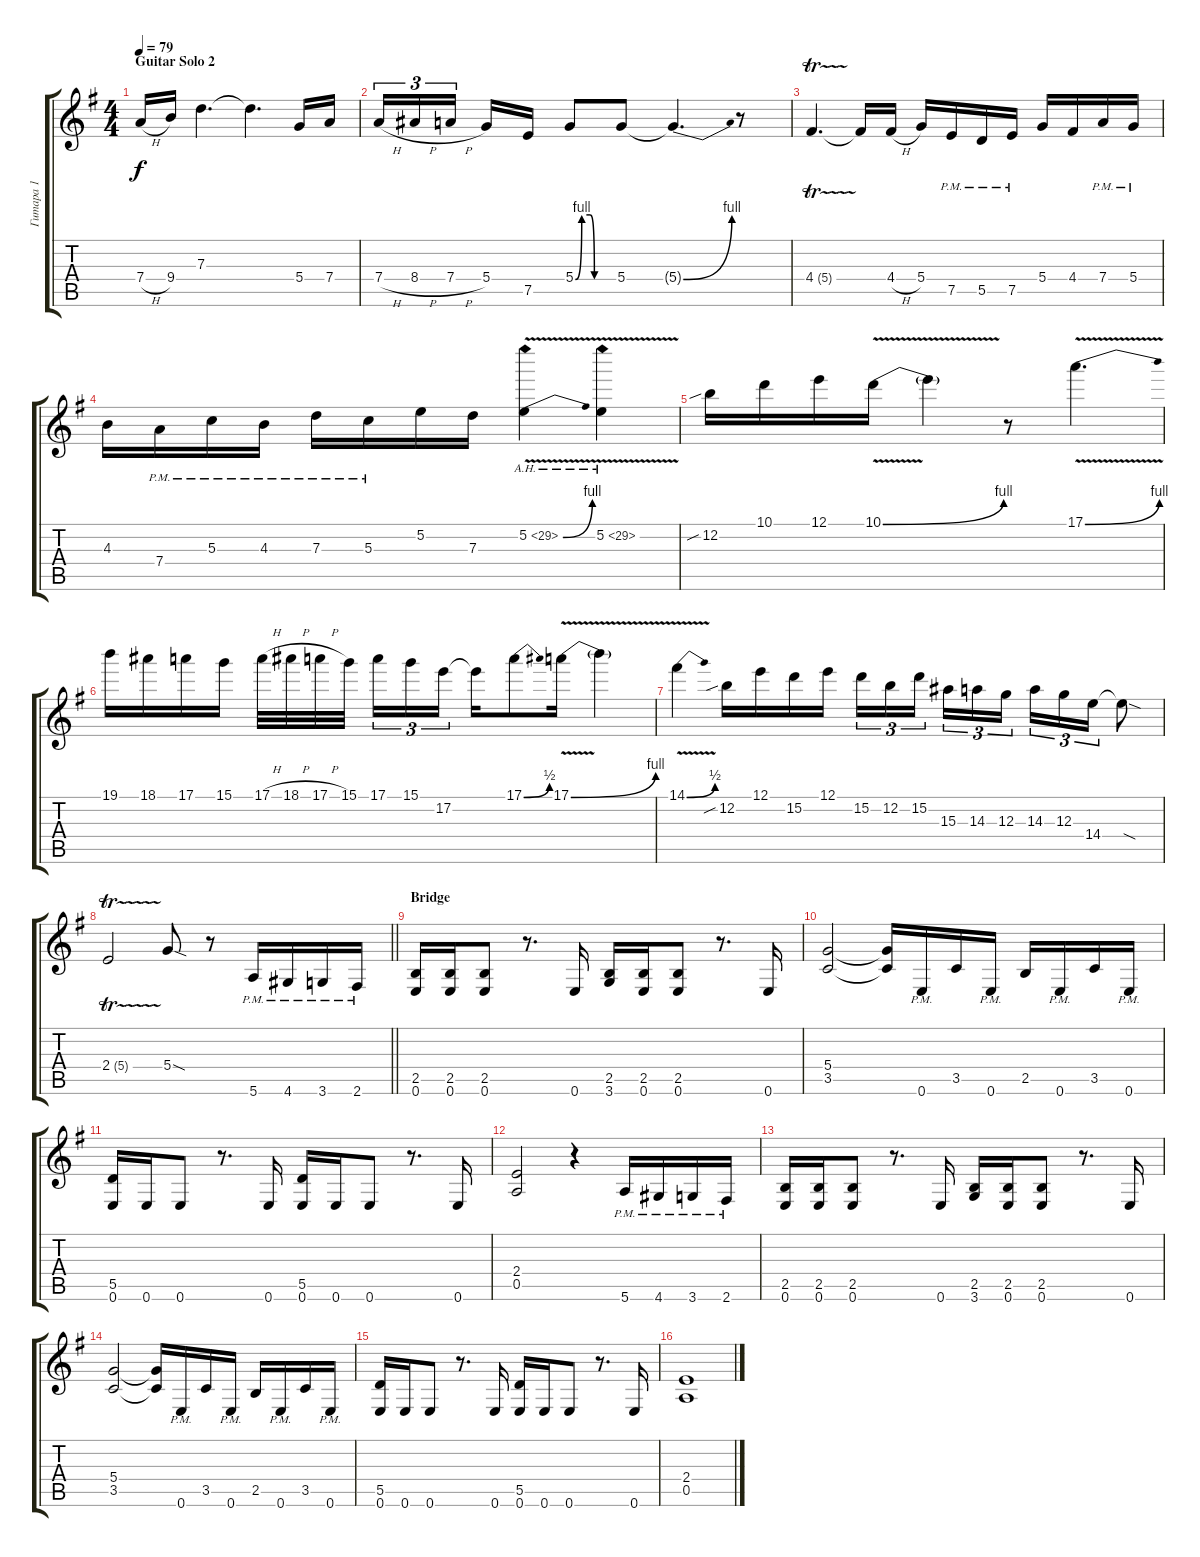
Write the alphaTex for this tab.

\track ("Гитара 1" "Гитара 1") {instrument distortionguitar}
\staff {score tabs}
\tuning (E4 B3 G3 D3 A2 E2) {hide}
\ts (4 4)
\section ("" "Guitar Solo 2")
\tempo 79
\clef g2
\ks eminor
7.4{h}.16{dy f volume 10} 9.4.16 7.3.4{d} 7.3{t}.4{d} 5.4.16 7.4.16 |
7.4{h}.16{tu (3 2)} 8.4{h}.16{tu (3 2)} 7.4{h}.16{tu (3 2) beam splitsecondary} 5.4.16 7.5.16 5.4{be (custom 0 0 10 4 23 4 30 0 60 0)}.8 5.4.8 5.4{be (bend 0 0 60 4) t}.4{d} r.8 |
4.4{tr (5 32)}.4{d} 4.4{t}.16 4.4{h}.16 5.4.16 7.5{pm}.16 5.5{pm}.16 7.5{pm}.16 5.4.16 4.4.16 7.4{pm}.16 5.4{pm}.16 |
4.3.16 7.4{pm}.16 5.3{pm}.16 4.3{pm}.16 7.3{pm}.16 5.3{pm}.16 5.2.16 7.3.16 5.2{be (bend 0 0 60 4) ah 24 v}.4 5.2{ah 24 v}.4 |
12.2{sib}.16 10.1.16 12.1.16 10.1{be (bend 0 0 60 4) v}.16 10.1{t}.4 r.8 17.1{be (bend 0 0 60 4) v}.4{d} |
19.1.16 18.1.16 17.1.16 15.1.16 17.1{h}.32 18.1{h}.32 17.1{h}.32 15.1.32{beam splitsecondary} 17.1.16{tu (3 2)} 15.1.16{tu (3 2)} 17.2.16{tu (3 2)} 17.2{t}.16 17.1{be (bend 0 0 60 2)}.8 17.1{be (bend 0 0 60 4) v}.16 17.1{t}.4 |
14.1{be (bend 0 0 60 2) v}.4 12.2{sib}.16 12.1.16 15.2.16 12.1.16 15.2.16{tu (3 2)} 12.2.16{tu (3 2)} 15.2.16{tu (3 2) beam splitsecondary} 15.3.16{tu (3 2)} 14.3.16{tu (3 2)} 12.3.16{tu (3 2)} 14.3.16{tu (3 2)} 12.3.16{tu (3 2)} 14.4.16{tu (3 2)} 14.4{sod t}.8 |
\barLineRight lightlight
2.4{tr (5 32)}.2 5.4{sod}.8 r.8 5.6{pm}.16 4.6{pm}.16 3.6{pm}.16 2.6{pm}.16 |
\section ("" "Bridge")
(2.5 0.6).16 (2.5 0.6).16 (2.5 0.6).8 r.8{d} 0.6.16 (2.5 3.6).16 (2.5 0.6).16 (2.5 0.6).8 r.8{d} 0.6.16 |
(5.4 3.5).2 (5.4{t} 3.5{t}).16 0.6{pm}.16 3.5.16 0.6{pm}.16 2.5.16 0.6{pm}.16 3.5.16 0.6{pm}.16 |
(5.5 0.6).16 0.6.16 0.6.8 r.8{d} 0.6.16 (5.5 0.6).16 0.6.16 0.6.8 r.8{d} 0.6.16 |
(2.4 0.5).2 r.4 5.6{pm}.16 4.6{pm}.16 3.6{pm}.16 2.6{pm}.16 |
(2.5 0.6).16 (2.5 0.6).16 (2.5 0.6).8 r.8{d} 0.6.16 (2.5 3.6).16 (2.5 0.6).16 (2.5 0.6).8 r.8{d} 0.6.16 |
(5.4 3.5).2 (5.4{t} 3.5{t}).16 0.6{pm}.16 3.5.16 0.6{pm}.16 2.5.16 0.6{pm}.16 3.5.16 0.6{pm}.16 |
(5.5 0.6).16 0.6.16 0.6.8 r.8{d} 0.6.16 (5.5 0.6).16 0.6.16 0.6.8 r.8{d} 0.6.16 |
(2.4 0.5).1
